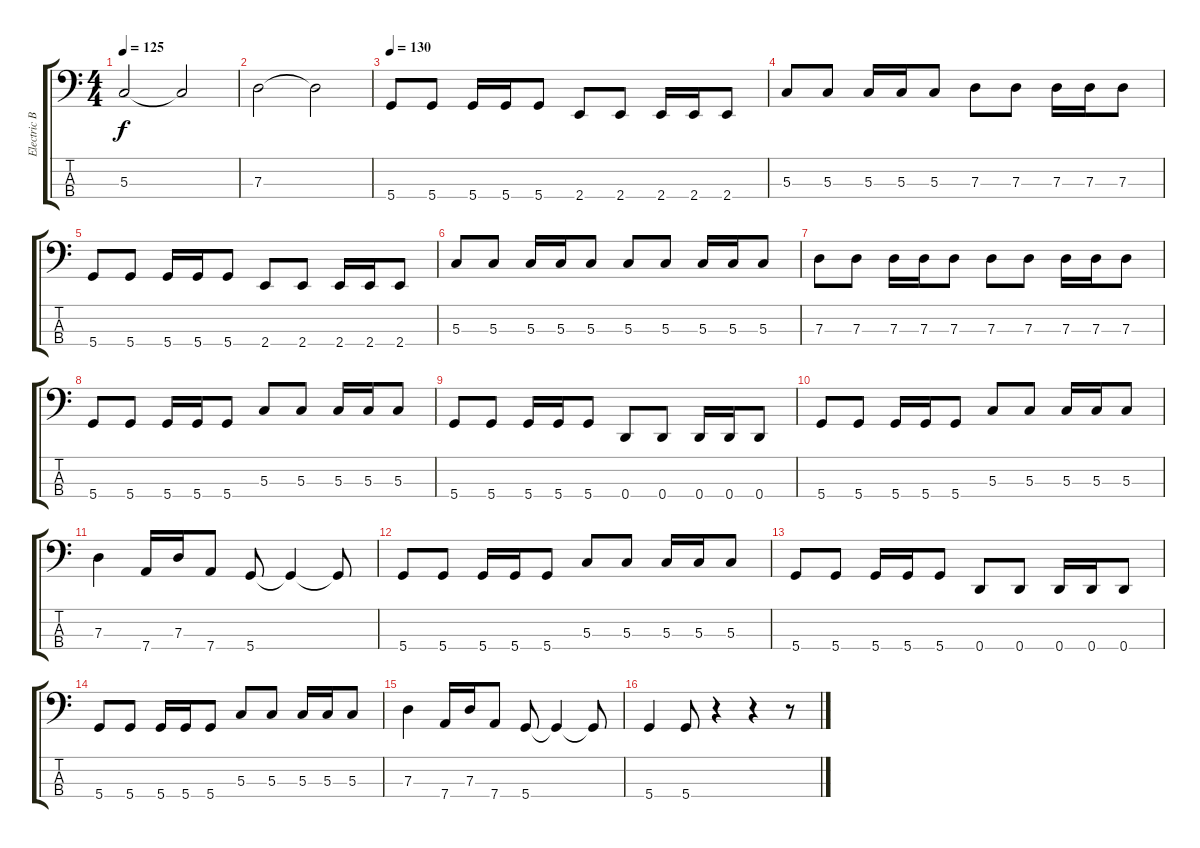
\track ("Electric Bass" "Electric B") {instrument electricbasspick}
\staff {score tabs}
\tuning (F2 C2 G1 D1) {hide}
\ts (4 4)
\tempo 125
\clef f4
\ks c
5.3.2{dy f} 5.3{t}.2 |
7.3.2 7.3{t}.2 |
\tempo 125
\tempo 130
5.4.8 5.4.8 5.4.16 5.4.16 5.4.8 2.4.8 2.4.8 2.4.16 2.4.16 2.4.8 |
5.3.8 5.3.8 5.3.16 5.3.16 5.3.8 7.3.8 7.3.8 7.3.16 7.3.16 7.3.8 |
5.4.8 5.4.8 5.4.16 5.4.16 5.4.8 2.4.8 2.4.8 2.4.16 2.4.16 2.4.8 |
5.3.8 5.3.8 5.3.16 5.3.16 5.3.8 5.3.8 5.3.8 5.3.16 5.3.16 5.3.8 |
7.3.8 7.3.8 7.3.16 7.3.16 7.3.8 7.3.8 7.3.8 7.3.16 7.3.16 7.3.8 |
5.4.8 5.4.8 5.4.16 5.4.16 5.4.8 5.3.8 5.3.8 5.3.16 5.3.16 5.3.8 |
5.4.8 5.4.8 5.4.16 5.4.16 5.4.8 0.4.8 0.4.8 0.4.16 0.4.16 0.4.8 |
5.4.8 5.4.8 5.4.16 5.4.16 5.4.8 5.3.8 5.3.8 5.3.16 5.3.16 5.3.8 |
7.3.4 7.4.16 7.3.16 7.4.8 5.4.8 5.4{t}.4 5.4{t}.8 |
5.4.8 5.4.8 5.4.16 5.4.16 5.4.8 5.3.8 5.3.8 5.3.16 5.3.16 5.3.8 |
5.4.8 5.4.8 5.4.16 5.4.16 5.4.8 0.4.8 0.4.8 0.4.16 0.4.16 0.4.8 |
5.4.8 5.4.8 5.4.16 5.4.16 5.4.8 5.3.8 5.3.8 5.3.16 5.3.16 5.3.8 |
7.3.4 7.4.16 7.3.16 7.4.8 5.4.8 5.4{t}.4 5.4{t}.8 |
5.4.4 5.4.8 r.4 r.4 r.8
